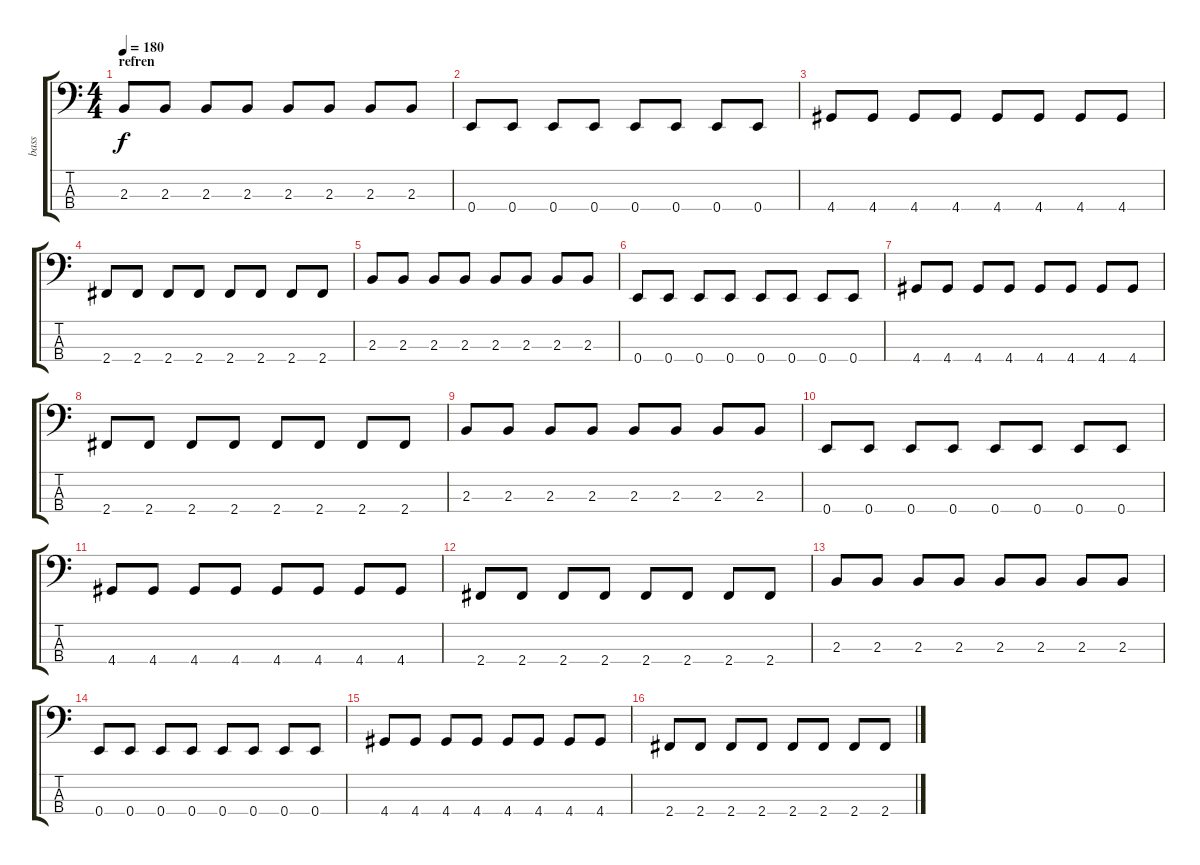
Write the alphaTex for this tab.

\track ("bass" "bass") {instrument electricbasspick}
\staff {score tabs}
\tuning (G2 D2 A1 E1) {hide}
\ts (4 4)
\section ("" "refren")
\tempo 180
\clef f4
\ks c
2.3.8{dy f} 2.3.8 2.3.8 2.3.8 2.3.8 2.3.8 2.3.8 2.3.8 |
0.4.8 0.4.8 0.4.8 0.4.8 0.4.8 0.4.8 0.4.8 0.4.8 |
4.4.8 4.4.8 4.4.8 4.4.8 4.4.8 4.4.8 4.4.8 4.4.8 |
2.4.8 2.4.8 2.4.8 2.4.8 2.4.8 2.4.8 2.4.8 2.4.8 |
2.3.8 2.3.8 2.3.8 2.3.8 2.3.8 2.3.8 2.3.8 2.3.8 |
0.4.8 0.4.8 0.4.8 0.4.8 0.4.8 0.4.8 0.4.8 0.4.8 |
4.4.8 4.4.8 4.4.8 4.4.8 4.4.8 4.4.8 4.4.8 4.4.8 |
2.4.8 2.4.8 2.4.8 2.4.8 2.4.8 2.4.8 2.4.8 2.4.8 |
2.3.8 2.3.8 2.3.8 2.3.8 2.3.8 2.3.8 2.3.8 2.3.8 |
0.4.8 0.4.8 0.4.8 0.4.8 0.4.8 0.4.8 0.4.8 0.4.8 |
4.4.8 4.4.8 4.4.8 4.4.8 4.4.8 4.4.8 4.4.8 4.4.8 |
2.4.8 2.4.8 2.4.8 2.4.8 2.4.8 2.4.8 2.4.8 2.4.8 |
2.3.8 2.3.8 2.3.8 2.3.8 2.3.8 2.3.8 2.3.8 2.3.8 |
0.4.8 0.4.8 0.4.8 0.4.8 0.4.8 0.4.8 0.4.8 0.4.8 |
4.4.8 4.4.8 4.4.8 4.4.8 4.4.8 4.4.8 4.4.8 4.4.8 |
2.4.8 2.4.8 2.4.8 2.4.8 2.4.8 2.4.8 2.4.8 2.4.8
